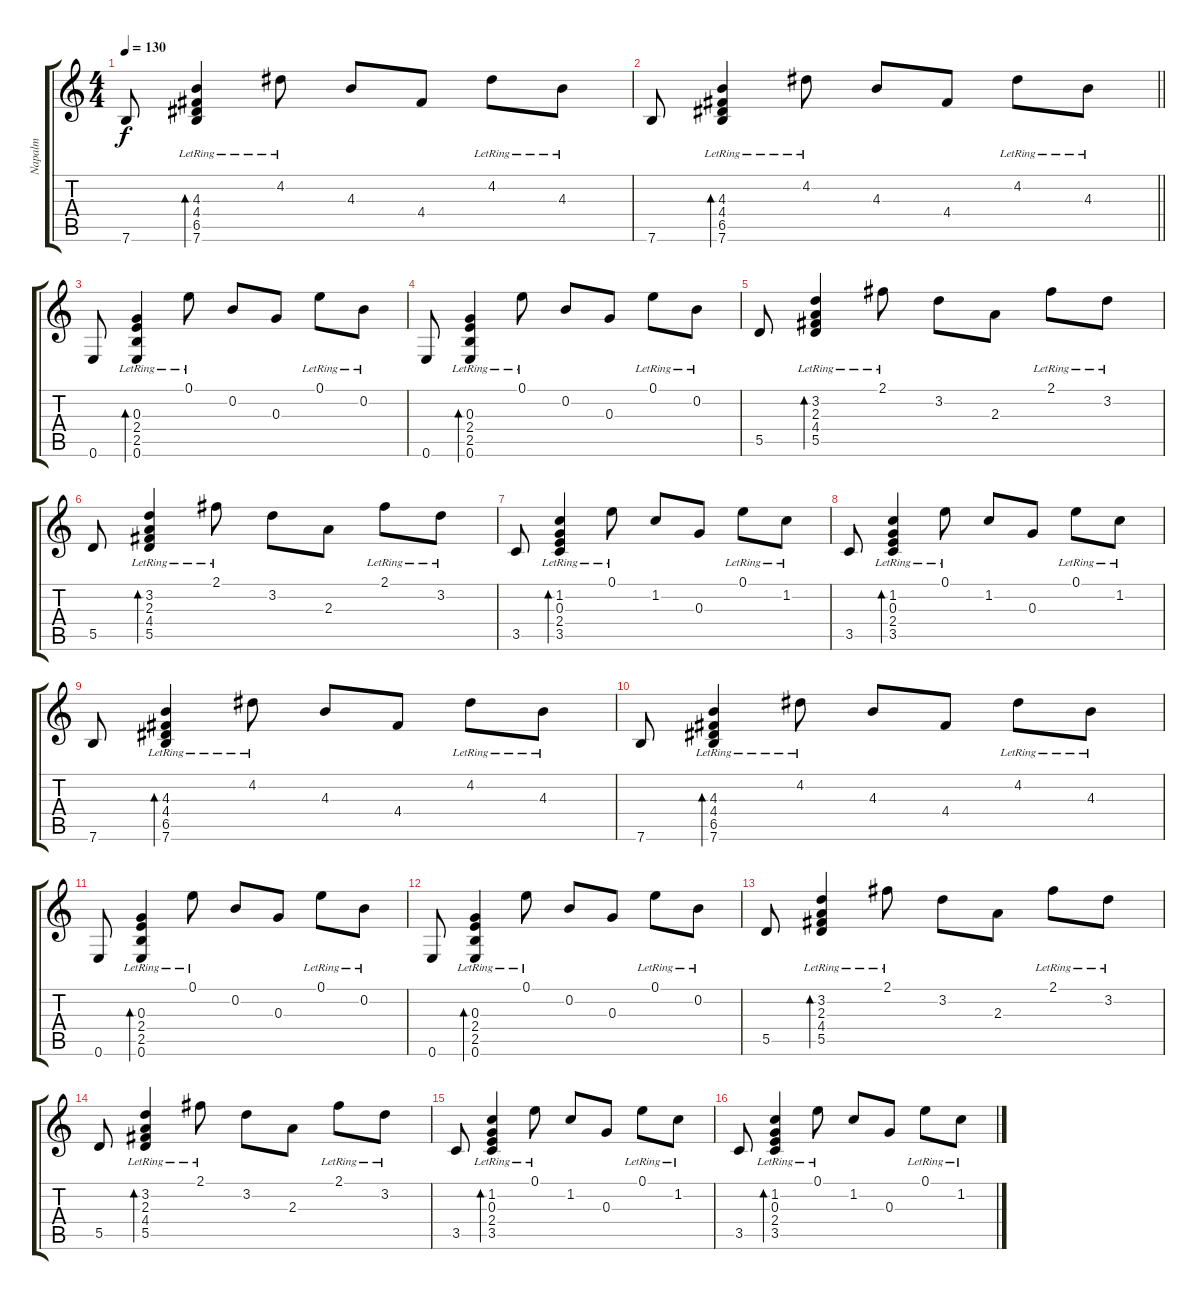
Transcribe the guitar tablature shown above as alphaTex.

\track ("Napalm" "Napalm") {instrument acousticguitarsteel}
\staff {score tabs}
\tuning (E4 B3 G3 D3 A2 E2) {hide}
\ts (4 4)
\tempo 130
\clef g2
\ks c
7.6.8{dy f} (4.3{lr} 4.4{lr} 6.5{lr} 7.6{lr}).4{bd 480} 4.2{lr}.8 4.3.8 4.4.8 4.2{lr}.8 4.3{lr}.8 |
\barLineRight lightlight
7.6.8 (4.3{lr} 4.4{lr} 6.5{lr} 7.6{lr}).4{bd 480} 4.2{lr}.8 4.3.8 4.4.8 4.2{lr}.8 4.3{lr}.8 |
0.6.8 (0.3{lr} 2.4{lr} 2.5{lr} 0.6{lr}).4{bd 480} 0.1{lr}.8 0.2.8 0.3.8 0.1{lr}.8 0.2{lr}.8 |
0.6.8 (0.3{lr} 2.4{lr} 2.5{lr} 0.6{lr}).4{bd 480} 0.1{lr}.8 0.2.8 0.3.8 0.1{lr}.8 0.2{lr}.8 |
5.5.8 (3.2{lr} 2.3 4.4{lr} 5.5{lr}).4{bd 480} 2.1{lr}.8 3.2.8 2.3.8 2.1{lr}.8 3.2{lr}.8 |
5.5.8 (3.2{lr} 2.3 4.4{lr} 5.5{lr}).4{bd 480} 2.1{lr}.8 3.2.8 2.3.8 2.1{lr}.8 3.2{lr}.8 |
3.5.8 (1.2{lr} 0.3{lr} 2.4{lr} 3.5{lr}).4{bd 480} 0.1{lr}.8 1.2.8 0.3.8 0.1{lr}.8 1.2{lr}.8 |
3.5.8 (1.2{lr} 0.3{lr} 2.4{lr} 3.5{lr}).4{bd 480} 0.1{lr}.8 1.2.8 0.3.8 0.1{lr}.8 1.2{lr}.8 |
7.6.8 (4.3{lr} 4.4{lr} 6.5{lr} 7.6{lr}).4{bd 480} 4.2{lr}.8 4.3.8 4.4.8 4.2{lr}.8 4.3{lr}.8 |
7.6.8 (4.3{lr} 4.4{lr} 6.5{lr} 7.6{lr}).4{bd 480} 4.2{lr}.8 4.3.8 4.4.8 4.2{lr}.8 4.3{lr}.8 |
0.6.8 (0.3{lr} 2.4{lr} 2.5{lr} 0.6{lr}).4{bd 480} 0.1{lr}.8 0.2.8 0.3.8 0.1{lr}.8 0.2{lr}.8 |
0.6.8 (0.3{lr} 2.4{lr} 2.5{lr} 0.6{lr}).4{bd 480} 0.1{lr}.8 0.2.8 0.3.8 0.1{lr}.8 0.2{lr}.8 |
5.5.8 (3.2{lr} 2.3 4.4{lr} 5.5{lr}).4{bd 480} 2.1{lr}.8 3.2.8 2.3.8 2.1{lr}.8 3.2{lr}.8 |
5.5.8 (3.2{lr} 2.3 4.4{lr} 5.5{lr}).4{bd 480} 2.1{lr}.8 3.2.8 2.3.8 2.1{lr}.8 3.2{lr}.8 |
3.5.8 (1.2{lr} 0.3{lr} 2.4{lr} 3.5{lr}).4{bd 480} 0.1{lr}.8 1.2.8 0.3.8 0.1{lr}.8 1.2{lr}.8 |
3.5.8 (1.2{lr} 0.3{lr} 2.4{lr} 3.5{lr}).4{bd 480} 0.1{lr}.8 1.2.8 0.3.8 0.1{lr}.8 1.2{lr}.8
